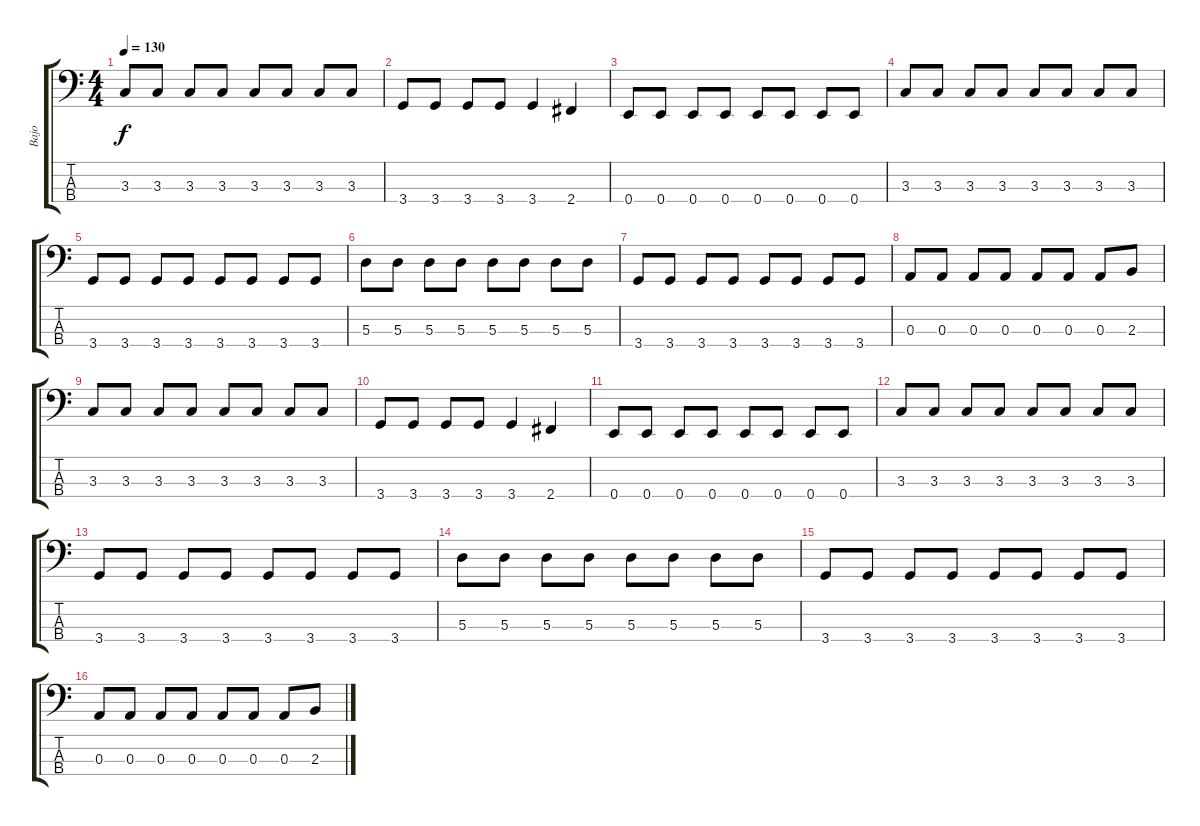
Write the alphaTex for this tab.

\track ("Bajo" "Bajo") {instrument electricbassfinger}
\staff {score tabs}
\tuning (G2 D2 A1 E1) {hide}
\ts (4 4)
\tempo 130
\clef f4
\ks c
3.3.8{dy f} 3.3.8 3.3.8 3.3.8 3.3.8 3.3.8 3.3.8 3.3.8 |
3.4.8 3.4.8 3.4.8 3.4.8 3.4.4 2.4.4 |
0.4.8 0.4.8 0.4.8 0.4.8 0.4.8 0.4.8 0.4.8 0.4.8 |
3.3.8 3.3.8 3.3.8 3.3.8 3.3.8 3.3.8 3.3.8 3.3.8 |
3.4.8 3.4.8 3.4.8 3.4.8 3.4.8 3.4.8 3.4.8 3.4.8 |
5.3.8 5.3.8 5.3.8 5.3.8 5.3.8 5.3.8 5.3.8 5.3.8 |
3.4.8 3.4.8 3.4.8 3.4.8 3.4.8 3.4.8 3.4.8 3.4.8 |
0.3.8 0.3.8 0.3.8 0.3.8 0.3.8 0.3.8 0.3.8 2.3.8 |
3.3.8 3.3.8 3.3.8 3.3.8 3.3.8 3.3.8 3.3.8 3.3.8 |
3.4.8 3.4.8 3.4.8 3.4.8 3.4.4 2.4.4 |
0.4.8 0.4.8 0.4.8 0.4.8 0.4.8 0.4.8 0.4.8 0.4.8 |
3.3.8 3.3.8 3.3.8 3.3.8 3.3.8 3.3.8 3.3.8 3.3.8 |
3.4.8 3.4.8 3.4.8 3.4.8 3.4.8 3.4.8 3.4.8 3.4.8 |
5.3.8 5.3.8 5.3.8 5.3.8 5.3.8 5.3.8 5.3.8 5.3.8 |
3.4.8 3.4.8 3.4.8 3.4.8 3.4.8 3.4.8 3.4.8 3.4.8 |
0.3.8 0.3.8 0.3.8 0.3.8 0.3.8 0.3.8 0.3.8 2.3.8
